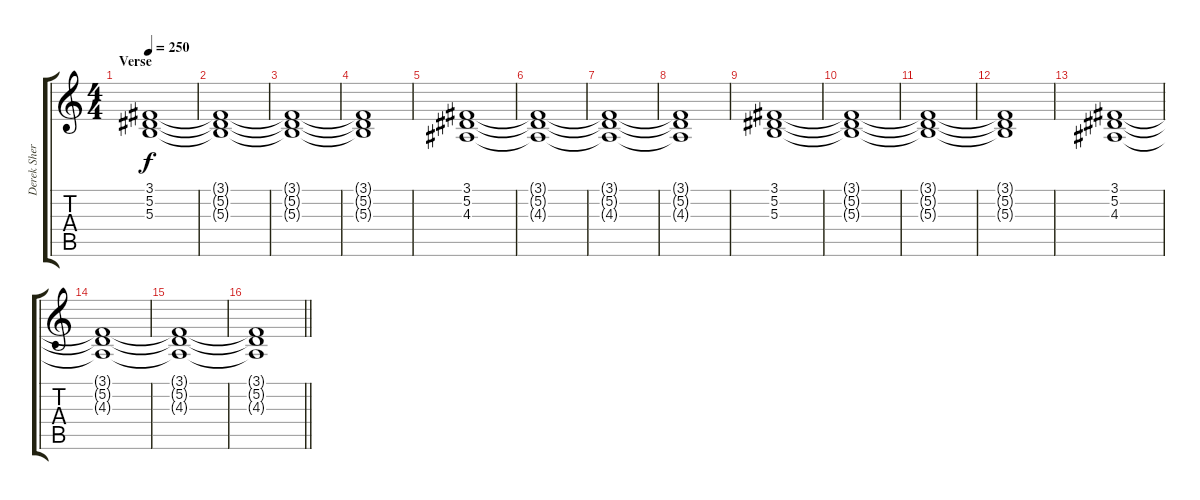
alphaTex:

\track ("Derek Sherinian" "Derek Sher") {instrument choiraahs}
\staff {score tabs}
\tuning (Eb4 Bb3 Gb3 Db3 Ab2 Eb2) {hide}
\ts (4 4)
\section ("" "Verse")
\tempo 250
\clef g2
\ks c
(3.1 5.2 5.3).1{dy f} |
(3.1{t} 5.2{t} 5.3{t}).1 |
(3.1{t} 5.2{t} 5.3{t}).1 |
(3.1{t} 5.2{t} 5.3{t}).1 |
(3.1 5.2 4.3).1 |
(3.1{t} 5.2{t} 4.3{t}).1 |
(3.1{t} 5.2{t} 4.3{t}).1 |
(3.1{t} 5.2{t} 4.3{t}).1 |
(3.1 5.2 5.3).1 |
(3.1{t} 5.2{t} 5.3{t}).1 |
(3.1{t} 5.2{t} 5.3{t}).1 |
(3.1{t} 5.2{t} 5.3{t}).1 |
(3.1 5.2 4.3).1 |
(3.1{t} 5.2{t} 4.3{t}).1 |
(3.1{t} 5.2{t} 4.3{t}).1 |
\barLineRight lightlight
(3.1{t} 5.2{t} 4.3{t}).1
